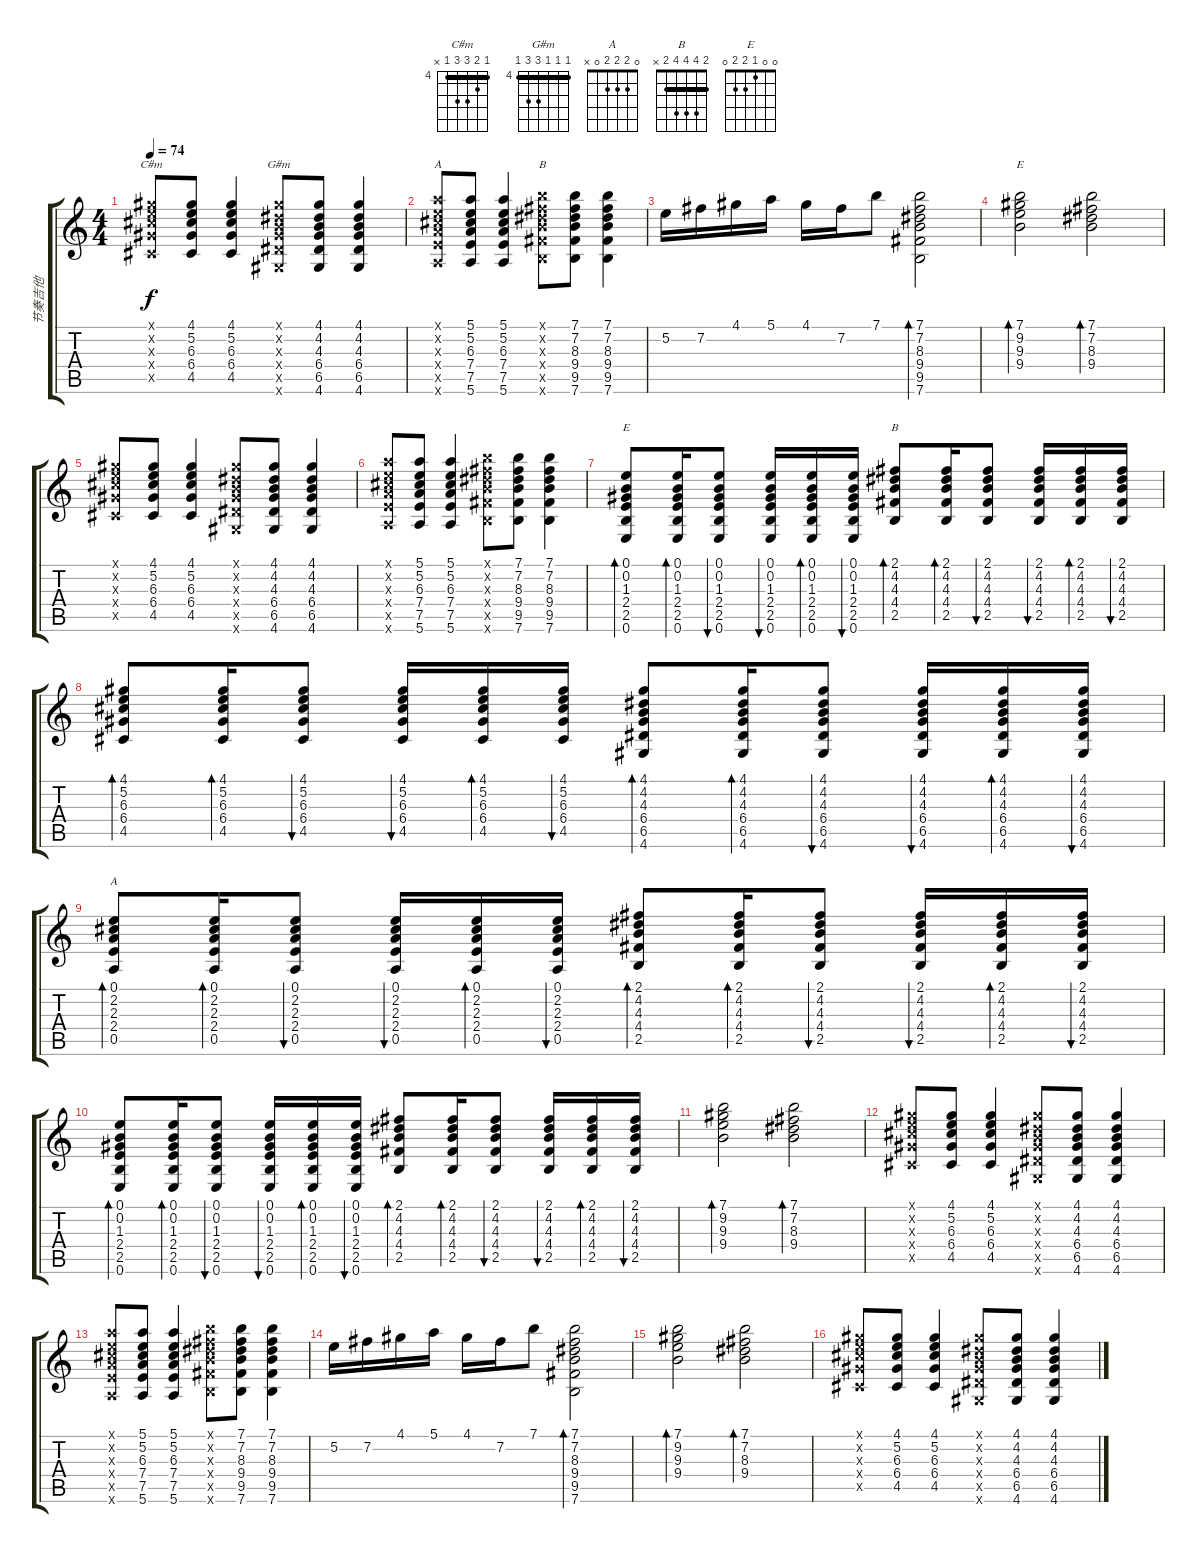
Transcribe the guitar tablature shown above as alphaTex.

\track ("节奏吉他" "节奏吉他") {instrument acousticguitarsteel}
\staff {score tabs}
\tuning (E4 B3 G3 D3 A2 E2) {hide}
\chord ("C#m" 4 5 6 6 4 x) {firstfret 4 barre 4}
\chord ("G#m" 4 4 4 6 6 4) {firstfret 4 barre 4}
\chord ("A" 5 5 6 7 7 5) {firstfret 5 barre 5}
\chord ("B" 7 7 8 9 9 7) {firstfret 7 barre 7}
\chord ("E" 7 9 9 9 7 x) {firstfret 7 barre 7}
\chord ("E" 0 0 1 2 2 0)
\chord ("B" 2 4 4 4 2 x) {barre 2}
\chord ("A" 0 2 2 2 0 x)
\ts (4 4)
\tempo 74
\clef g2
\ks c
(4.1{x} 5.2{x} 6.3{x} 6.4{x} 4.5{x}).8{ch "C#m" dy f} (4.1 5.2 6.3 6.4 4.5).8 (4.1 5.2 6.3 6.4 4.5).4 (4.1{x} 4.2{x} 4.3{x} 6.4{x} 6.5{x} 4.6{x}).8{ch "G#m"} (4.1 4.2 4.3 6.4 6.5 4.6).8 (4.1 4.2 4.3 6.4 6.5 4.6).4 |
(5.1{x} 5.2{x} 6.3{x} 7.4{x} 7.5{x} 5.6{x}).8{ch "A"} (5.1 5.2 6.3 7.4 7.5 5.6).8 (5.1 5.2 6.3 7.4 7.5 5.6).4 (7.1{x} 7.2{x} 8.3{x} 9.4{x} 9.5{x} 7.6{x}).8{ch "B"} (7.1 7.2 8.3 9.4 9.5 7.6).8 (7.1 7.2 8.3 9.4 9.5 7.6).4 |
5.2.16 7.2.16 4.1.16 5.1.16 4.1.16 7.2.16 7.1.8 (7.1 7.2 8.3 9.4 9.5 7.6).2{bd 120} |
(7.1 9.2 9.3 9.4).2{bd 240 ch "E"} (7.1 7.2 8.3 9.4).2{bd 240} |
(4.1{x} 5.2{x} 6.3{x} 6.4{x} 4.5{x}).8 (4.1 5.2 6.3 6.4 4.5).8 (4.1 5.2 6.3 6.4 4.5).4 (4.1{x} 4.2{x} 4.3{x} 6.4{x} 6.5{x} 4.6{x}).8 (4.1 4.2 4.3 6.4 6.5 4.6).8 (4.1 4.2 4.3 6.4 6.5 4.6).4 |
(5.1{x} 5.2{x} 6.3{x} 7.4{x} 7.5{x} 5.6{x}).8 (5.1 5.2 6.3 7.4 7.5 5.6).8 (5.1 5.2 6.3 7.4 7.5 5.6).4 (7.1{x} 7.2{x} 8.3{x} 9.4{x} 9.5{x} 7.6{x}).8 (7.1 7.2 8.3 9.4 9.5 7.6).8 (7.1 7.2 8.3 9.4 9.5 7.6).4 |
(0.1 0.2 1.3 2.4 2.5 0.6).8{bd 60 ch "E"} (0.1 0.2 1.3 2.4 2.5 0.6).16{bd 60} (0.1 0.2 1.3 2.4 2.5 0.6).8{bu 60} (0.1 0.2 1.3 2.4 2.5 0.6).16{bu 60} (0.1 0.2 1.3 2.4 2.5 0.6).16{bd 60} (0.1 0.2 1.3 2.4 2.5 0.6).16{bu 60} (2.1 4.2 4.3 4.4 2.5).8{bd 60 ch "B"} (2.1 4.2 4.3 4.4 2.5).16{bd 60} (2.1 4.2 4.3 4.4 2.5).8{bu 60} (2.1 4.2 4.3 4.4 2.5).16{bu 60} (2.1 4.2 4.3 4.4 2.5).16{bd 60} (2.1 4.2 4.3 4.4 2.5).16{bu 60} |
(4.1 5.2 6.3 6.4 4.5).8{bd 60} (4.1 5.2 6.3 6.4 4.5).16{bd 60} (4.1 5.2 6.3 6.4 4.5).8{bu 60} (4.1 5.2 6.3 6.4 4.5).16{bu 60} (4.1 5.2 6.3 6.4 4.5).16{bd 60} (4.1 5.2 6.3 6.4 4.5).16{bu 60} (4.1 4.2 4.3 6.4 6.5 4.6).8{bd 60} (4.1 4.2 4.3 6.4 6.5 4.6).16{bd 60} (4.1 4.2 4.3 6.4 6.5 4.6).8{bu 60} (4.1 4.2 4.3 6.4 6.5 4.6).16{bu 60} (4.1 4.2 4.3 6.4 6.5 4.6).16{bd 60} (4.1 4.2 4.3 6.4 6.5 4.6).16{bu 60} |
(0.1 2.2 2.3 2.4 0.5).8{bd 60 ch "A"} (0.1 2.2 2.3 2.4 0.5).16{bd 60} (0.1 2.2 2.3 2.4 0.5).8{bu 60} (0.1 2.2 2.3 2.4 0.5).16{bu 60} (0.1 2.2 2.3 2.4 0.5).16{bd 60} (0.1 2.2 2.3 2.4 0.5).16{bu 60} (2.1 4.2 4.3 4.4 2.5).8{bd 60} (2.1 4.2 4.3 4.4 2.5).16{bd 60} (2.1 4.2 4.3 4.4 2.5).8{bu 60} (2.1 4.2 4.3 4.4 2.5).16{bu 60} (2.1 4.2 4.3 4.4 2.5).16{bd 60} (2.1 4.2 4.3 4.4 2.5).16{bu 60} |
(0.1 0.2 1.3 2.4 2.5 0.6).8{bd 60} (0.1 0.2 1.3 2.4 2.5 0.6).16{bd 60} (0.1 0.2 1.3 2.4 2.5 0.6).8{bu 60} (0.1 0.2 1.3 2.4 2.5 0.6).16{bu 60} (0.1 0.2 1.3 2.4 2.5 0.6).16{bd 60} (0.1 0.2 1.3 2.4 2.5 0.6).16{bu 60} (2.1 4.2 4.3 4.4 2.5).8{bd 60} (2.1 4.2 4.3 4.4 2.5).16{bd 60} (2.1 4.2 4.3 4.4 2.5).8{bu 60} (2.1 4.2 4.3 4.4 2.5).16{bu 60} (2.1 4.2 4.3 4.4 2.5).16{bd 60} (2.1 4.2 4.3 4.4 2.5).16{bu 60} |
(7.1 9.2 9.3 9.4).2{bd 240} (7.1 7.2 8.3 9.4).2{bd 240} |
(4.1{x} 5.2{x} 6.3{x} 6.4{x} 4.5{x}).8 (4.1 5.2 6.3 6.4 4.5).8 (4.1 5.2 6.3 6.4 4.5).4 (4.1{x} 4.2{x} 4.3{x} 6.4{x} 6.5{x} 4.6{x}).8 (4.1 4.2 4.3 6.4 6.5 4.6).8 (4.1 4.2 4.3 6.4 6.5 4.6).4 |
(5.1{x} 5.2{x} 6.3{x} 7.4{x} 7.5{x} 5.6{x}).8 (5.1 5.2 6.3 7.4 7.5 5.6).8 (5.1 5.2 6.3 7.4 7.5 5.6).4 (7.1{x} 7.2{x} 8.3{x} 9.4{x} 9.5{x} 7.6{x}).8 (7.1 7.2 8.3 9.4 9.5 7.6).8 (7.1 7.2 8.3 9.4 9.5 7.6).4 |
5.2.16 7.2.16 4.1.16 5.1.16 4.1.16 7.2.16 7.1.8 (7.1 7.2 8.3 9.4 9.5 7.6).2{bd 120} |
(7.1 9.2 9.3 9.4).2{bd 240} (7.1 7.2 8.3 9.4).2{bd 240} |
(4.1{x} 5.2{x} 6.3{x} 6.4{x} 4.5{x}).8 (4.1 5.2 6.3 6.4 4.5).8 (4.1 5.2 6.3 6.4 4.5).4 (4.1{x} 4.2{x} 4.3{x} 6.4{x} 6.5{x} 4.6{x}).8 (4.1 4.2 4.3 6.4 6.5 4.6).8 (4.1 4.2 4.3 6.4 6.5 4.6).4
